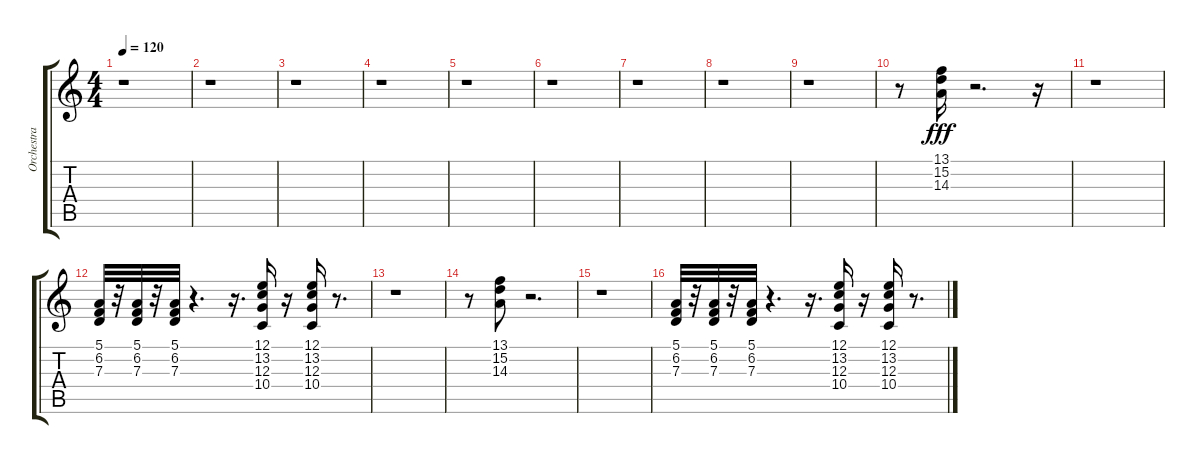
\track ("Orchestra" "Orchestra") {instrument brasssection}
\staff {score tabs}
\tuning (E4 B3 G3 D3 A2 E2) {hide}
\ts (4 4)
\tempo 120
\clef g2
\ks c
r.1{dy fff} |
r.1 |
r.1 |
r.1 |
r.1 |
r.1 |
r.1 |
r.1 |
r.1 |
r.8 (13.1 15.2 14.3).16 r.2{d} r.16 |
r.1 |
(5.1 6.2 7.3).32 r.32 (5.1 6.2 7.3).32 r.32 (5.1 6.2 7.3).32 r.4{d} r.16{d} (12.1 13.2 12.3 10.4).16 r.16 (12.1 13.2 12.3 10.4).16 r.8{d} |
r.1 |
r.8 (13.1 15.2 14.3).8 r.2{d} |
r.1 |
(5.1 6.2 7.3).32 r.32 (5.1 6.2 7.3).32 r.32 (5.1 6.2 7.3).32 r.4{d} r.16{d} (12.1 13.2 12.3 10.4).16 r.16 (12.1 13.2 12.3 10.4).16 r.8{d}
